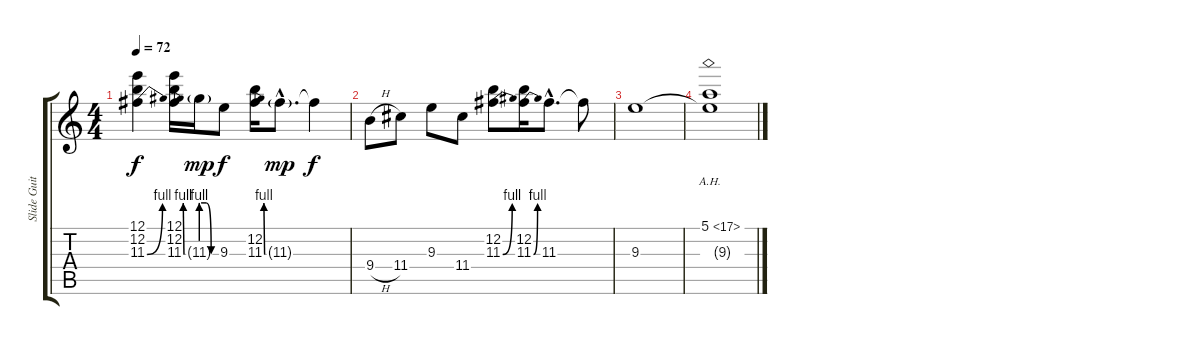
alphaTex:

\track ("Slide Guitar" "Slide Guit") {instrument overdrivenguitar}
\staff {score tabs}
\tuning (E4 B3 G3 D3 A2 E2) {hide}
\ts (4 4)
\tempo 72
\clef g2
\ks c
(12.1 12.2 11.3{be (bend 0 0 60 4)}).4{dy f} (12.1 12.2 11.3{be (bend 0 0 60 4)}).16 11.3{be (custom 0 4 20 4 40 0 60 0) g}.16{dy mp} 9.3.8{dy f} (12.2 11.3{be (bend 0 0 60 4)}).16 11.3{g hac}.8{d dy mp} 11.3{t}.4{dy f} |
9.4{h}.8 11.4.8 9.3.8 11.4.8 (12.2 11.3{be (bend 0 0 60 4)}).8 (12.2 11.3{be (bend 0 0 60 4)}).16 11.3{hac}.8{d} 11.3{t}.8 |
9.3.1 |
(5.1{ah 12} 9.3{t}).1{instrument acousticguitarsteel}
